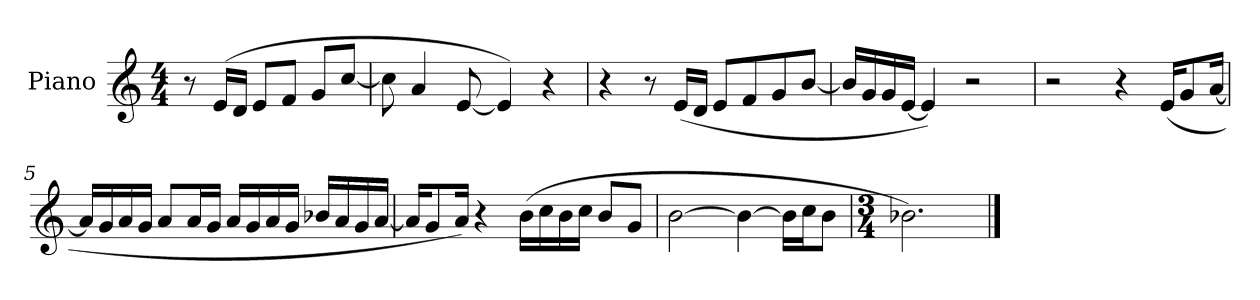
**kern
*part1
*staff1
*I"Piano
*I'Pno.
*clefG2
*k[]
*M4/4
*MM72
=
8r
(>16e/LL
16d/JJ
8e/L
8f/J
8g/L
[8cc/J
=1
8cc\]
4a/
[8e/
4e/])
4r
=2
4r
8r
(<16e/LL
16d/JJ
8e/L
8f/
8g/
[8b/J
=3
16b/LL]
16g/
16g/
[16e/JJ
4e/])
2r
=4
2r
4r
(<16e/KL
8g/
[16a/Jk
=5
16a/LL]
16g/
16a/
16g/JJ
8a/L
16a/L
16g/JJ
16a/LL
16g/
16a/
16g/JJ
16b-X/LL
16a/
16g/
[16a/JJ
=6
16a/KL]
8g/
16a/Jk)
4r
(>16b\LL
16cc\
16b\
16cc\JJ
8b/L
8g/J
=7
[2b\
4b\_
16b\LL]
16cc\J
8b\J
=8
*M3/4
2.b-X\)
==
*-
